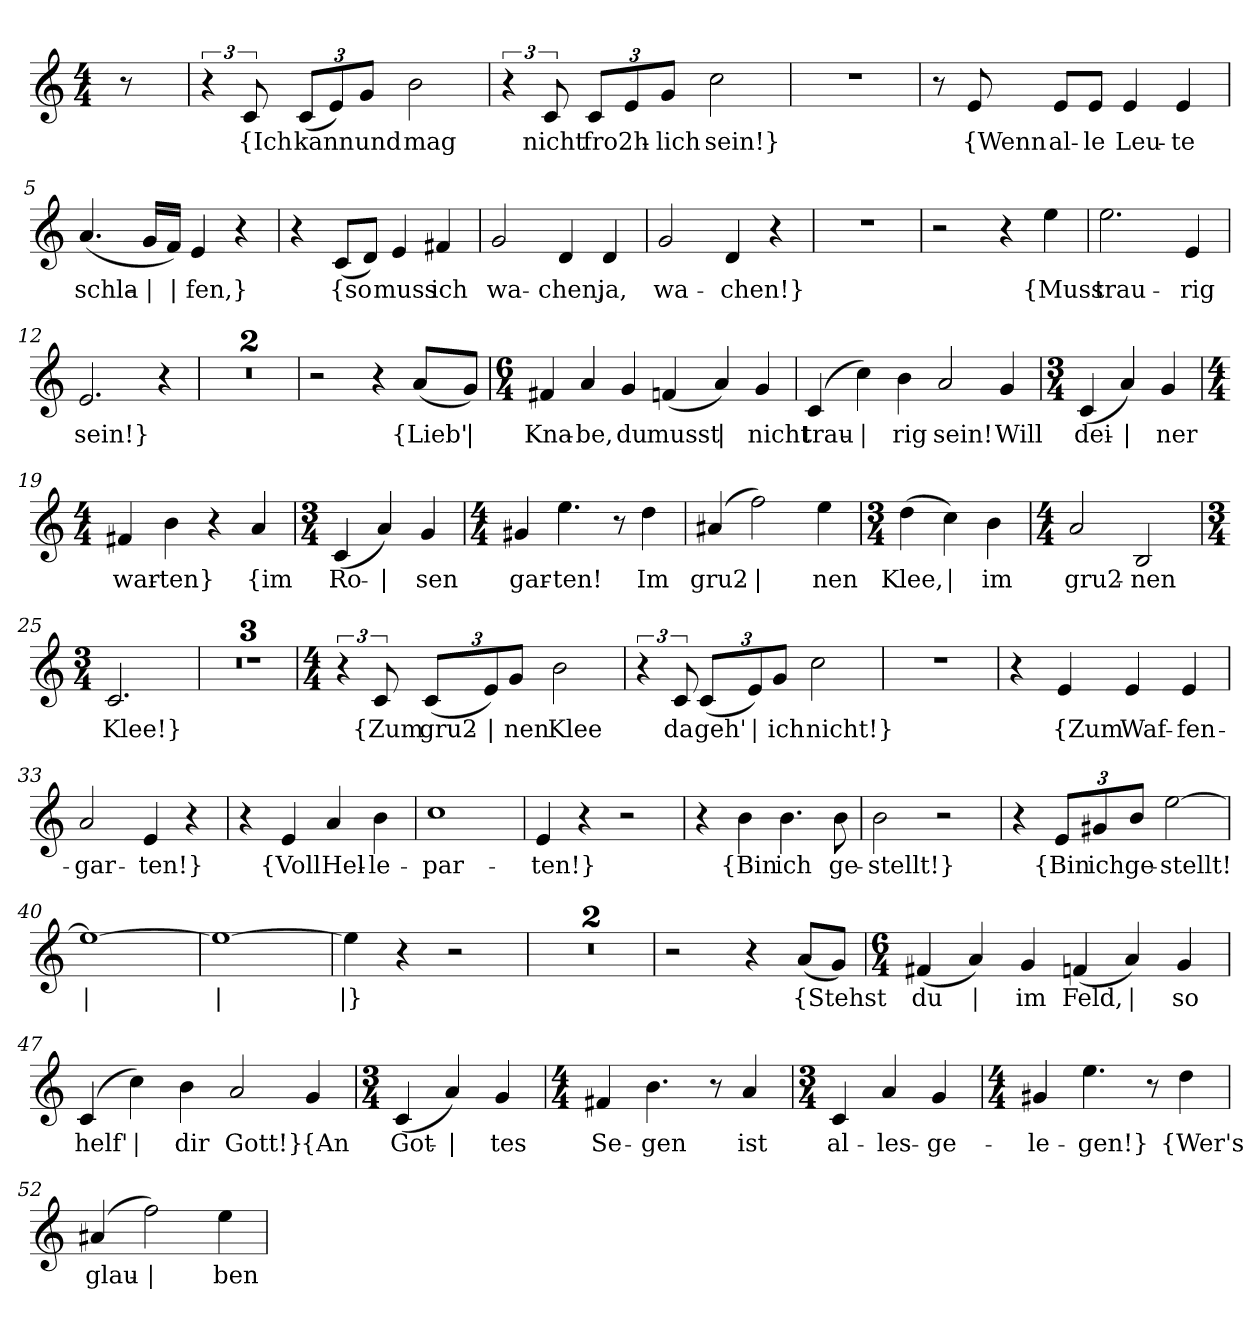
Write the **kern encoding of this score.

**kern	**text
*part1	*part1
*staff1	*staff1
*clefG2	*
*k[]	*
*M4/4	*
=	=
8r	.
*MM120	*
=1	=1
6r	.
12c	{Ich
(12c/L	kann
12e/)	.
12g/J	und
2b	mag
=2	=2
6r	.
12c	nicht
12c/L	fro2h-
12e/	.
12g/J	-lich
2cc	sein!}
=3	=3
1r	.
=4	=4
8r	.
8e	{Wenn
8e/L	al-
8e/J	-le
4e	Leu-
4e	-te
=5	=5
(4.a	schla-
16g/LL	|
16f/JJ)	|
4e	-fen,}
4r	.
=6	=6
4r	.
(8c/L	{so
8d/J)	.
4e	muss
4f#X	ich
=7	=7
2g	wa-
4d	-chen,
4d	ja,
=8	=8
2g	wa-
4d	-chen!}
4r	.
=9	=9
1r	.
=10	=10
2r	.
4r	.
4ee	{Muss
=11	=11
2.ee	trau-
4e	-rig
=12	=12
2.e	sein!}
4r	.
=13	=13
1r	.
=14	=14
1r	.
=15	=15
2r	.
4r	.
(8a/L	{Lieb'
8g/J)	|
=16	=16
*M6/4	*
4f#X	Kna-
4a	-be,
4g	du
(4fn	musst
4a)	|
4g	nicht
=17	=17
(4c	trau-
4cc)	|
4b	-rig
2a	sein!
4g	Will
=18	=18
*M3/4	*
(4c	dei-
4a)	|
4g	-ner
=19	=19
*M4/4	*
4f#X	war-
4b	-ten}
4r	.
4a	{im
=20	=20
*M3/4	*
(4c	Ro-
4a)	|
4g	-sen
=21	=21
*M4/4	*
4g#X	gar-
4.ee	-ten!
8r	.
4dd	Im
=22	=22
(4a#X	gru2-
2ff)	|
4ee	-nen
=23	=23
*M3/4	*
(4dd	Klee,
4cc)	|
4b	im
=24	=24
*M4/4	*
2a	gru2-
2B	-nen
=25	=25
*M3/4	*
2.c	Klee!}
=26	=26
2.r	.
=27	=27
2.r	.
=28	=28
2.r	.
=29	=29
*M4/4	*
6r	.
12c	{Zum
(12c/L	gru2-
12e/)	|
12g/J	-nen
2b	Klee
=30	=30
6r	.
12c	da
(12c/L	geh'
12e/)	|
12g/J	ich
2cc	nicht!}
=31	=31
1r	.
=32	=32
4r	.
4e	{Zum
4e	Waf-
4e	-fen-
=33	=33
2a	-gar-
4e	-ten!}
4r	.
=34	=34
4r	.
4e	{Voll
4a	Hel-
4b	-le-
=35	=35
1cc	-par-
=36	=36
4e	-ten!}
4r	.
2r	.
=37	=37
4r	.
4b	{Bin
4.b	ich
8b	ge-
=38	=38
2b	-stellt!}
2r	.
=39	=39
4r	.
12e/L	{Bin
12g#X/	ich
12b/J	ge-
[2ee	-stellt!
=40	=40
1ee_	|
=41	=41
1ee_	|
=42	=42
4ee]	|}
4r	.
2r	.
=43	=43
1r	.
=44	=44
1r	.
=45	=45
2r	.
4r	.
(8a/L	{Stehst
8g/J)	.
=46	=46
*M6/4	*
(4f#X	du
4a)	|
4g	im
(4fn	Feld,
4a)	|
4g	so
=47	=47
(4c	helf'
4cc)	|
4b	dir
2a	Gott!}
4g	{An
=48	=48
*M3/4	*
(4c	Got-
4a)	|
4g	-tes
=49	=49
*M4/4	*
4f#X	Se-
4.b	-gen
8r	.
4a	ist
=50	=50
*M3/4	*
4c	al-
4a	-les-
4g	-ge-
=51	=51
*M4/4	*
4g#X	-le-
4.ee	-gen!}
8r	.
4dd	{Wer's
=52	=52
(4a#X	glau-
2ff)	|
4ee	-ben
=	=
*-	*-
